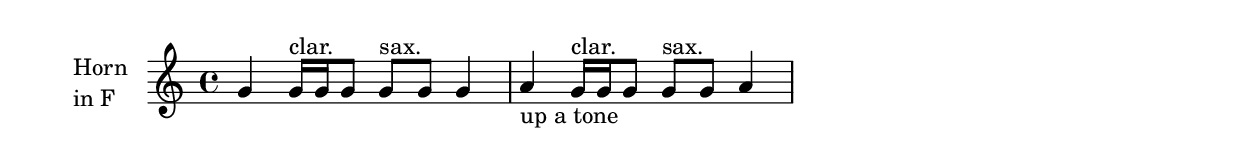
\version "2.19.56"

\header {
  lsrtags = "pitches, staff-notation"

  texidoc = "
Quotations take into account the transposition of both source and
target.  In this example, all instruments play sounding middle C; the
target is an instrument in F.  The target part may be transposed using
@code{\\transpose}.  In this case, all the pitches (including the
quoted ones) are transposed.

"
  doctitle = "Quoting another voice with transposition"
} % begin verbatim

\addQuote clarinet {
  \transposition bes
  \repeat unfold 8 { d'16 d' d'8 }
}

\addQuote sax {
  \transposition es'
  \repeat unfold 16 { a8 }
}

quoteTest = {
  % french horn
  \transposition f
  g'4
  << \quoteDuring #"clarinet" { \skip 4 } s4^"clar." >>
  << \quoteDuring #"sax" { \skip 4 } s4^"sax." >>
  g'4
}

{
  \new Staff \with {
    instrumentName = \markup { \column { Horn "in F" } }
  }
  \quoteTest
  \transpose c' d' << \quoteTest s4_"up a tone" >>
}
